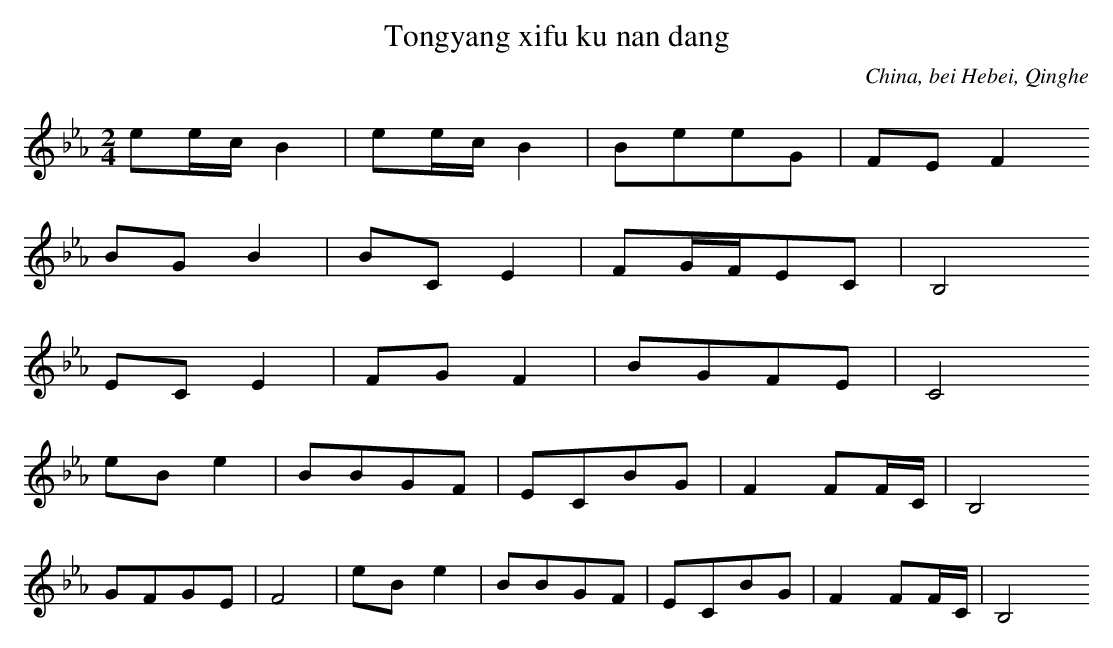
X:1
T: Tongyang xifu ku nan dang
O: China, bei Hebei, Qinghe
M: 2/4
L: 1/16
K: Eb
e2ecB4 | e2ecB4 | B2e2e2G2 | F2E2F4
B2G2B4 | B2C2E4 | F2GFE2C2 | B,8
E2C2E4 | F2G2F4 | B2G2F2E2 | C8
e2B2e4 | B2B2G2F2 | E2C2B2G2 | F4F2FC | B,8
G2F2G2E2 | F8 | e2B2e4 | B2B2G2F2 | E2C2B2G2 | F4F2FC | B,8
